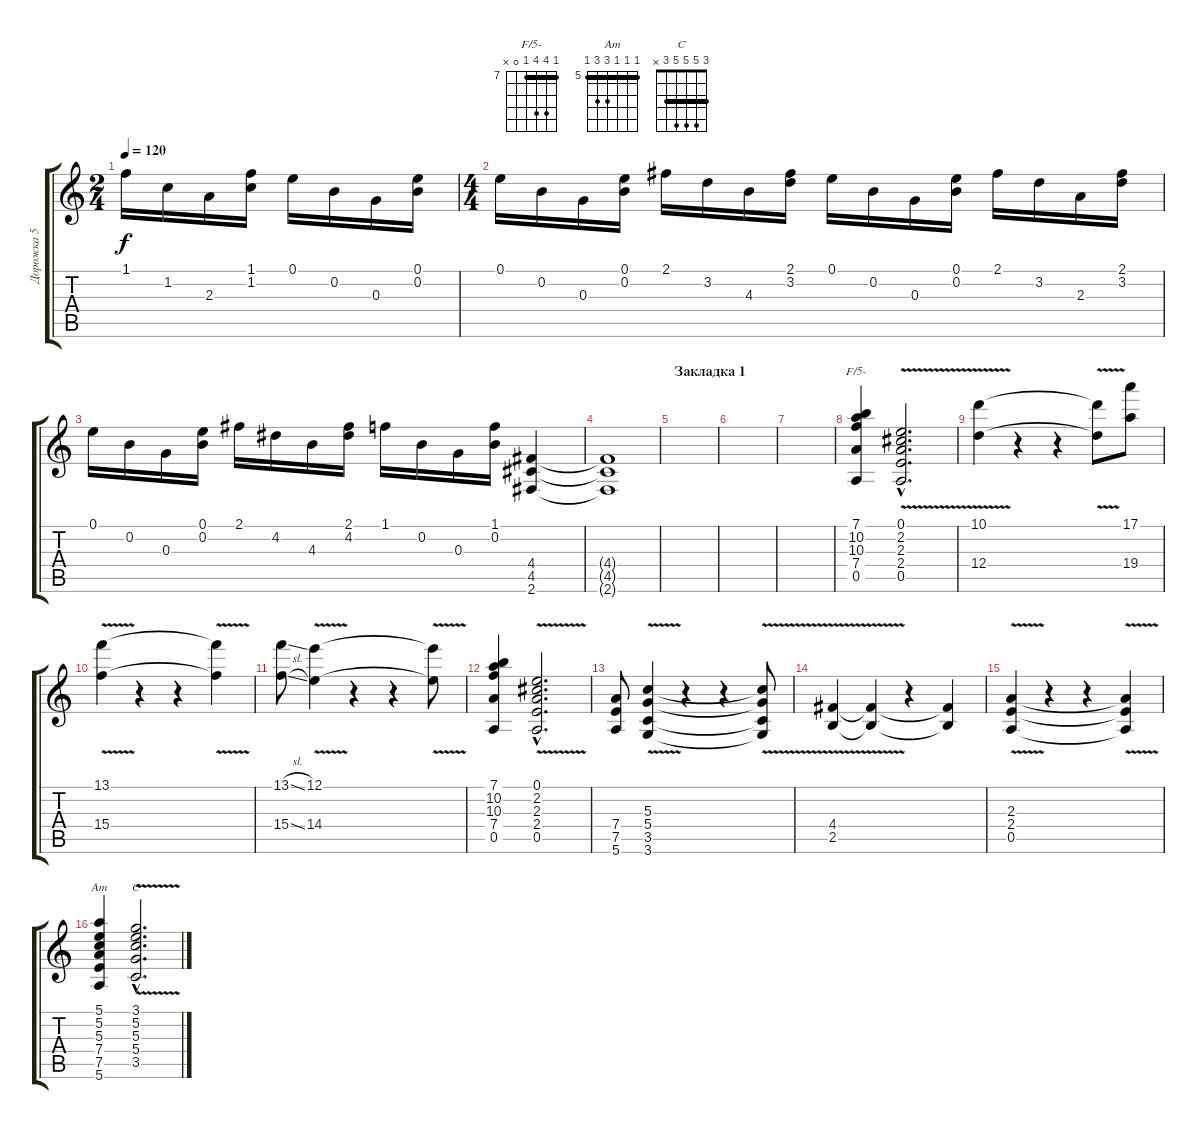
\track ("Дорожка 5" "Дорожка 5") {instrument overdrivenguitar}
\staff {score tabs}
\tuning (E4 B3 G3 D3 A2 E2) {hide}
\chord ("F/5-" 7 10 10 7 0 x) {firstfret 7 barre 7}
\chord ("Am" 5 5 5 7 7 5) {firstfret 5 barre 5}
\chord ("C" 3 5 5 5 3 x) {barre 3}
\ts (2 4)
\tempo 120
\clef g2
\ks c
1.1.16{dy f} 1.2.16 2.3.16 (1.1 1.2).16 0.1.16 0.2.16 0.3.16 (0.1 0.2).16 |
\ts (4 4)
0.1.16 0.2.16 0.3.16 (0.1 0.2).16 2.1.16 3.2.16 4.3.16 (2.1 3.2).16 0.1.16 0.2.16 0.3.16 (0.1 0.2).16 2.1.16 3.2.16 2.3.16 (2.1 3.2).16 |
0.1.16 0.2.16 0.3.16 (0.1 0.2).16 2.1.16 4.2.16 4.3.16 (2.1 4.2).16 1.1.16 0.2.16 0.3.16 (1.1 0.2).16 (4.4 4.5 2.6).4 |
(4.4{t} 4.5{t} 2.6{t}).1 |
\section ("" "Закладка 1")
|
|
|
(7.1 10.2 10.3 7.4 0.5).4{ch "F/5-"} (0.1{v hac} 2.2{v hac} 2.3{v hac} 2.4{hac} 0.5{hac}).2{d} |
(10.1{v} 12.4{v}).4 r.4 r.4 (10.1{t} 12.4{t}).8 (17.1 19.4).8 |
(13.1{v} 15.4{v}).4 r.4 r.4 (13.1{t} 15.4{t}).4 |
(13.1{sl} 15.4{sl}).8 (12.1{v} 14.4{v}).4 r.4 r.4 (12.1{t} 14.4{t}).8 |
(7.1 10.2 10.3 7.4 0.5).4 (0.1{v hac} 2.2{v hac} 2.3{v hac} 2.4{hac} 0.5{hac}).2{d} |
(7.4 7.5 5.6).8 (5.3{v} 5.4{v} 3.5{v} 3.6{v}).4 r.4 r.4 (5.3{t} 5.4{t} 3.5{t} 3.6{t}).8 |
(4.4{v} 2.5{v}).4 (4.4{t} 2.5{t}).4 r.4 (4.4{t} 2.5{t}).4 |
(2.3{v} 2.4{v} 0.5{v}).4 r.4 r.4 (2.3{t} 2.4{t} 0.5{t}).4 |
(5.1 5.2 5.3 7.4 7.5 5.6).4{ch "Am"} (3.1{hac} 5.2{hac} 5.3{hac} 5.4{v hac} 3.5{hac}).2{d ch "C"}
